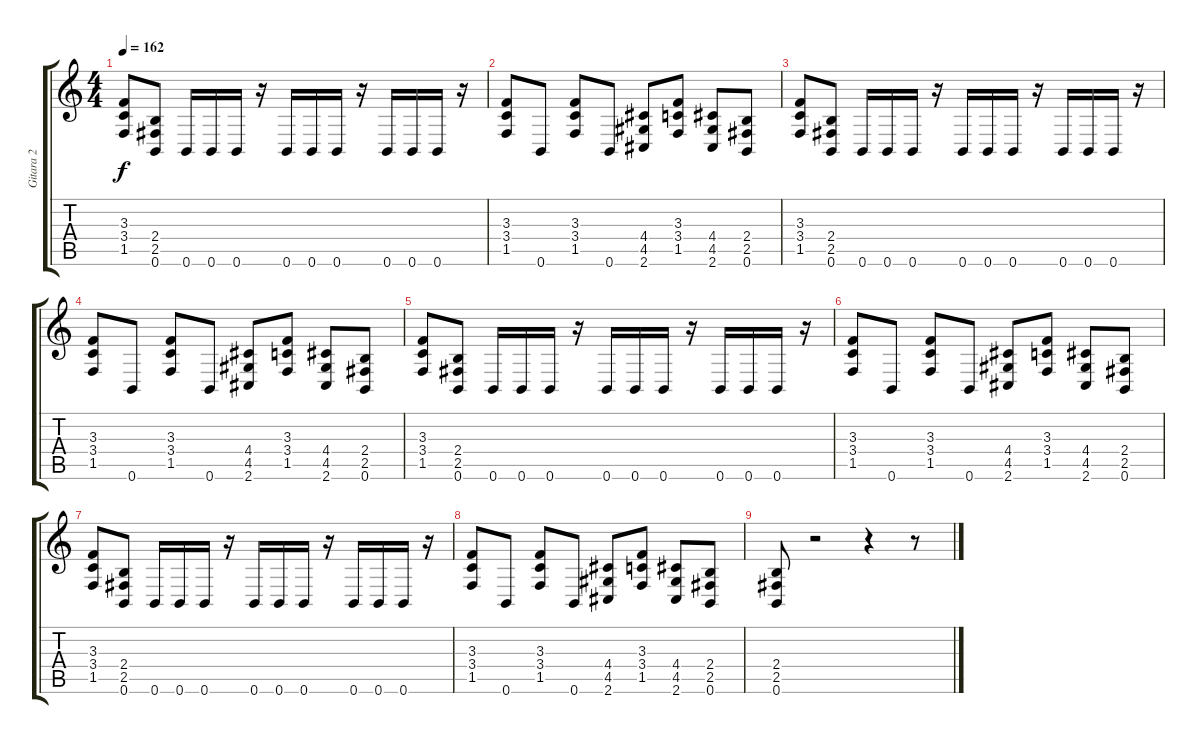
\track ("Gitara 2" "Gitara 2") {instrument distortionguitar}
\staff {score tabs}
\tuning (B3 Gb3 D3 A2 E2 B1) {hide}
\ts (4 4)
\tempo 162
\clef g2
\ks c
(3.3 3.4 1.5).8{dy f} (2.4 2.5 0.6).8 0.6.16 0.6.16 0.6.16 r.16 0.6.16 0.6.16 0.6.16 r.16 0.6.16 0.6.16 0.6.16 r.16 |
(3.3 3.4 1.5).8 0.6.8 (3.3 3.4 1.5).8 0.6.8 (4.4 4.5 2.6).8 (3.3 3.4 1.5).8 (4.4 4.5 2.6).8 (2.4 2.5 0.6).8 |
(3.3 3.4 1.5).8 (2.4 2.5 0.6).8 0.6.16 0.6.16 0.6.16 r.16 0.6.16 0.6.16 0.6.16 r.16 0.6.16 0.6.16 0.6.16 r.16 |
(3.3 3.4 1.5).8 0.6.8 (3.3 3.4 1.5).8 0.6.8 (4.4 4.5 2.6).8 (3.3 3.4 1.5).8 (4.4 4.5 2.6).8 (2.4 2.5 0.6).8 |
(3.3 3.4 1.5).8 (2.4 2.5 0.6).8 0.6.16 0.6.16 0.6.16 r.16 0.6.16 0.6.16 0.6.16 r.16 0.6.16 0.6.16 0.6.16 r.16 |
(3.3 3.4 1.5).8 0.6.8 (3.3 3.4 1.5).8 0.6.8 (4.4 4.5 2.6).8 (3.3 3.4 1.5).8 (4.4 4.5 2.6).8 (2.4 2.5 0.6).8 |
(3.3 3.4 1.5).8 (2.4 2.5 0.6).8 0.6.16 0.6.16 0.6.16 r.16 0.6.16 0.6.16 0.6.16 r.16 0.6.16 0.6.16 0.6.16 r.16 |
(3.3 3.4 1.5).8 0.6.8 (3.3 3.4 1.5).8 0.6.8 (4.4 4.5 2.6).8 (3.3 3.4 1.5).8 (4.4 4.5 2.6).8 (2.4 2.5 0.6).8 |
(2.4 2.5 0.6).8 r.2 r.4 r.8
